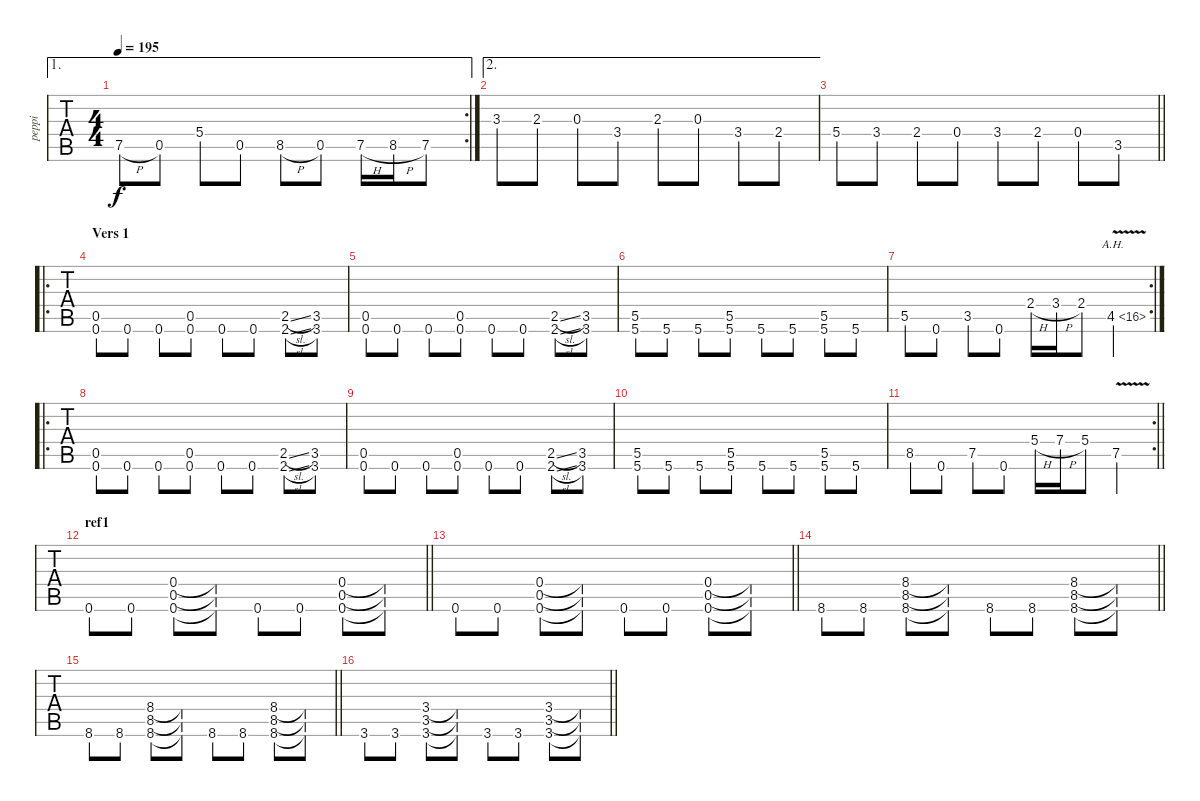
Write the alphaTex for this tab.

\track ("peppi" "peppi") {instrument distortionguitar}
\staff {tabs}
\tuning (D4 A3 F3 C3 G2 C2) {hide}
\ae 1
\rc 2
\ts (4 4)
\tempo 195
\clef g2
\ks c
7.5{h}.8{dy f} 0.5.8 5.4.8 0.5.8 8.5{h}.8 0.5.8 7.5{h}.16 8.5{h}.16 7.5.8 |
\ae 2
3.3.8 2.3.8 0.3.8 3.4.8 2.3.8 0.3.8 3.4.8 2.4.8 |
\barLineRight lightlight
5.4.8 3.4.8 2.4.8 0.4.8 3.4.8 2.4.8 0.4.8 3.5.8 |
\ro
\section ("" "Vers 1")
(0.5 0.6).8 0.6.8 0.6.8 (0.5 0.6).8 0.6.8 0.6.8 (2.5{sl} 2.6{sl}).8 (3.5 3.6).8 |
(0.5 0.6).8 0.6.8 0.6.8 (0.5 0.6).8 0.6.8 0.6.8 (2.5{sl} 2.6{sl}).8 (3.5 3.6).8 |
(5.5 5.6).8 5.6.8 5.6.8 (5.5 5.6).8 5.6.8 5.6.8 (5.5 5.6).8 5.6.8 |
\rc 2
5.5.8 0.6.8 3.5.8 0.6.8 2.4{h}.16 3.4{h}.16 2.4.8 4.5{ah 12 v}.4 |
\ro
(0.5 0.6).8 0.6.8 0.6.8 (0.5 0.6).8 0.6.8 0.6.8 (2.5{sl} 2.6{sl}).8 (3.5 3.6).8 |
(0.5 0.6).8 0.6.8 0.6.8 (0.5 0.6).8 0.6.8 0.6.8 (2.5{sl} 2.6{sl}).8 (3.5 3.6).8 |
(5.5 5.6).8 5.6.8 5.6.8 (5.5 5.6).8 5.6.8 5.6.8 (5.5 5.6).8 5.6.8 |
\rc 2
\barLineRight lightlight
8.5.8 0.6.8 7.5.8 0.6.8 5.4{h}.16 7.4{h}.16 5.4.8 7.5{v}.4 |
\section ("" "ref1")
\barLineRight lightlight
0.6.8 0.6.8 (0.4 0.5 0.6).8 (0.4{t} 0.5{t} 0.6{t}).8 0.6.8 0.6.8 (0.4 0.5 0.6).8 (0.4{t} 0.5{t} 0.6{t}).8 |
\barLineRight lightlight
0.6.8 0.6.8 (0.4 0.5 0.6).8 (0.4{t} 0.5{t} 0.6{t}).8 0.6.8 0.6.8 (0.4 0.5 0.6).8 (0.4{t} 0.5{t} 0.6{t}).8 |
\barLineRight lightlight
8.6.8 8.6.8 (8.4 8.5 8.6).8 (8.4{t} 8.5{t} 8.6{t}).8 8.6.8 8.6.8 (8.4 8.5 8.6).8 (8.4{t} 8.5{t} 8.6{t}).8 |
\barLineRight lightlight
8.6.8 8.6.8 (8.4 8.5 8.6).8 (8.4{t} 8.5{t} 8.6{t}).8 8.6.8 8.6.8 (8.4 8.5 8.6).8 (8.4{t} 8.5{t} 8.6{t}).8 |
\barLineRight lightlight
3.6.8 3.6.8 (3.4 3.5 3.6).8 (3.4{t} 3.5{t} 3.6{t}).8 3.6.8 3.6.8 (3.4 3.5 3.6).8 (3.4{t} 3.5{t} 3.6{t}).8
